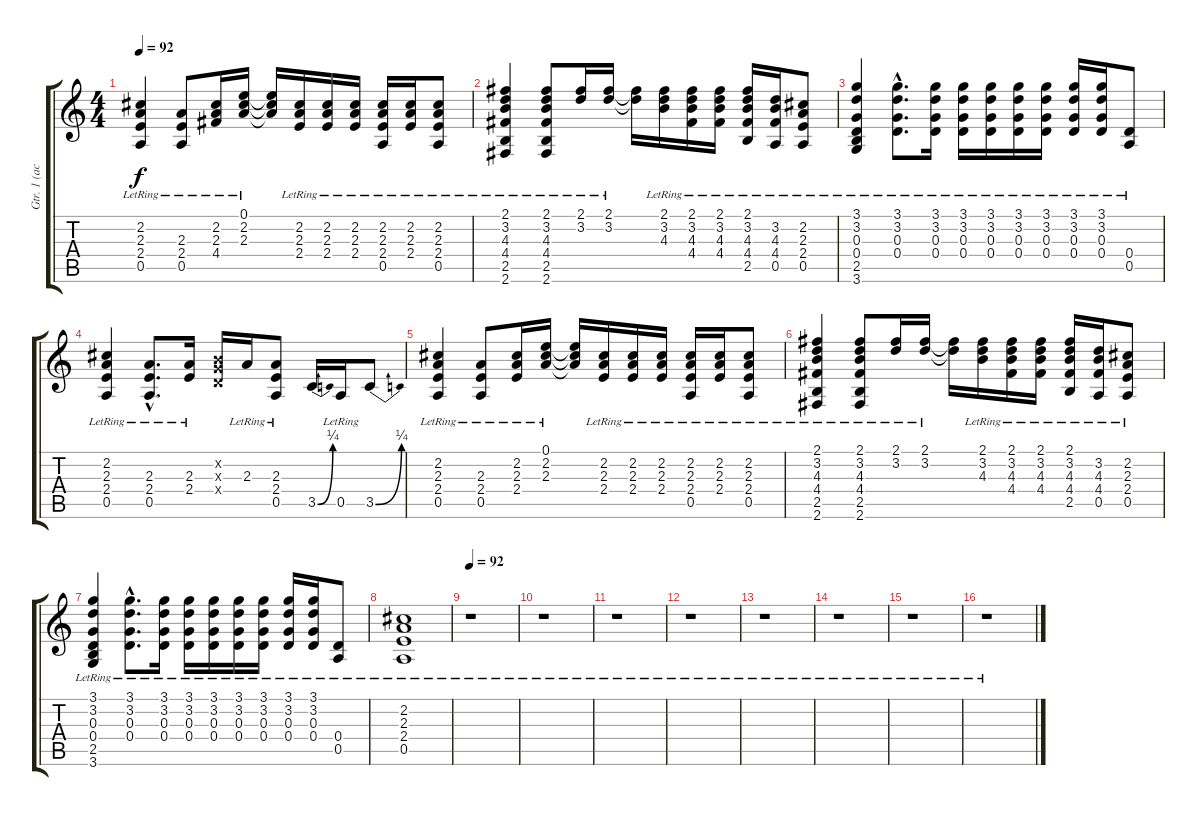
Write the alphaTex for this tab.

\track ("Gtr. 1 (acous.)" "Gtr. 1 (ac") {instrument acousticguitarsteel}
\staff {score tabs}
\tuning (E4 B3 G3 D3 A2 E2) {hide}
\ts (4 4)
\tempo 92
\tempo 82
\tempo 92
\clef g2
\ks c
(2.2{lr} 2.3{lr} 2.4{lr} 0.5{lr}).4{dy f instrument acousticguitarsteel} (2.3{lr} 2.4{lr} 0.5{lr}).8 (2.2{lr} 2.3{lr} 4.4{lr}).16 (0.1{lr} 2.2{lr} 2.3{lr}).16 (0.1{t} 2.2{t} 2.3{t}).16 (2.2{lr} 2.3{lr} 2.4{lr}).16 (2.2{lr} 2.3{lr} 2.4{lr}).16 (2.2{lr} 2.3{lr} 2.4{lr}).16 (2.2{lr} 2.3{lr} 2.4{lr} 0.5{lr}).16 (2.2{lr} 2.3{lr} 2.4{lr}).16 (2.2{lr} 2.3{lr} 2.4{lr} 0.5{lr}).8 |
(2.1{lr} 3.2{lr} 4.3{lr} 4.4{lr} 2.5{lr} 2.6{lr}).4 (2.1{lr} 3.2{lr} 4.3{lr} 4.4{lr} 2.5{lr} 2.6{lr}).8 (2.1{lr} 3.2{lr}).16 (2.1{lr} 3.2{lr}).16 (2.1{t} 3.2{t}).16 (2.1{lr} 3.2{lr} 4.3{lr}).16 (2.1{lr} 3.2{lr} 4.3{lr} 4.4{lr}).16 (2.1{lr} 3.2{lr} 4.3{lr} 4.4{lr}).16 (2.1{lr} 3.2{lr} 4.3{lr} 4.4{lr} 2.5{lr}).16 (3.2{lr} 4.3{lr} 4.4{lr} 0.5{lr}).16 (2.2{lr} 2.3{lr} 2.4{lr} 0.5{lr}).8 |
(3.1{lr} 3.2{lr} 0.3{lr} 0.4{lr} 2.5{lr} 3.6{lr}).4 (3.1{hac lr} 3.2{hac lr} 0.3{hac lr} 0.4{hac lr}).8{d} (3.1{lr} 3.2{lr} 0.3{lr} 0.4{lr}).16 (3.1{lr} 3.2{lr} 0.3{lr} 0.4{lr}).16 (3.1{lr} 3.2{lr} 0.3{lr} 0.4{lr}).16 (3.1{lr} 3.2{lr} 0.3{lr} 0.4{lr}).16 (3.1{lr} 3.2{lr} 0.3{lr} 0.4{lr}).16 (3.1{lr} 3.2{lr} 0.3{lr} 0.4{lr}).16 (3.1{lr} 3.2{lr} 0.3{lr} 0.4{lr}).16 (0.4{lr} 0.5{lr}).8 |
(2.2{lr} 2.3{lr} 2.4{lr} 0.5{lr}).4 (2.3{hac lr} 2.4{hac lr} 0.5{hac lr}).8{d} (2.3{lr} 2.4{lr}).16 (0.2{x} 0.3{x} 0.4{x}).16 2.3{lr}.16 (2.3{lr} 2.4{lr} 0.5{lr}).8 3.5{be (bend 0 0 60 1)}.16 0.5{lr}.16 3.5{be (bend 0 0 60 1)}.8 |
(2.2{lr} 2.3{lr} 2.4{lr} 0.5{lr}).4 (2.3{lr} 2.4{lr} 0.5{lr}).8 (2.2{lr} 2.3{lr} 2.4{lr}).16 (0.1{lr} 2.2{lr} 2.3{lr}).16 (0.1{t} 2.2{t} 2.3{t}).16 (2.2{lr} 2.3{lr} 2.4{lr}).16 (2.2{lr} 2.3{lr} 2.4{lr}).16 (2.2{lr} 2.3{lr} 2.4{lr}).16 (2.2{lr} 2.3{lr} 2.4{lr} 0.5{lr}).16 (2.2{lr} 2.3{lr} 2.4{lr}).16 (2.2{lr} 2.3{lr} 2.4{lr} 0.5{lr}).8 |
(2.1{lr} 3.2{lr} 4.3{lr} 4.4{lr} 2.5{lr} 2.6{lr}).4 (2.1{lr} 3.2{lr} 4.3{lr} 4.4{lr} 2.5{lr} 2.6{lr}).8 (2.1{lr} 3.2{lr}).16 (2.1{lr} 3.2{lr}).16 (2.1{t} 3.2{t}).16 (2.1{lr} 3.2{lr} 4.3{lr}).16 (2.1{lr} 3.2{lr} 4.3{lr} 4.4{lr}).16 (2.1{lr} 3.2{lr} 4.3{lr} 4.4{lr}).16 (2.1{lr} 3.2{lr} 4.3{lr} 4.4{lr} 2.5{lr}).16 (3.2{lr} 4.3{lr} 4.4{lr} 0.5{lr}).16 (2.2{lr} 2.3{lr} 2.4{lr} 0.5{lr}).8 |
(3.1{lr} 3.2{lr} 0.3{lr} 0.4{lr} 2.5{lr} 3.6{lr}).4 (3.1{hac lr} 3.2{hac lr} 0.3{hac lr} 0.4{hac lr}).8{d} (3.1{lr} 3.2{lr} 0.3{lr} 0.4{lr}).16 (3.1{lr} 3.2{lr} 0.3{lr} 0.4{lr}).16 (3.1{lr} 3.2{lr} 0.3{lr} 0.4{lr}).16 (3.1{lr} 3.2{lr} 0.3{lr} 0.4{lr}).16 (3.1{lr} 3.2{lr} 0.3{lr} 0.4{lr}).16 (3.1{lr} 3.2{lr} 0.3{lr} 0.4{lr}).16 (3.1{lr} 3.2{lr} 0.3{lr} 0.4{lr}).16 (0.4{lr} 0.5{lr}).8 |
(2.2{lr} 2.3{lr} 2.4{lr} 0.5{lr}).1 |
\tempo 92
r.1 |
r.1 |
r.1 |
r.1 |
r.1 |
r.1 |
r.1 |
r.1
